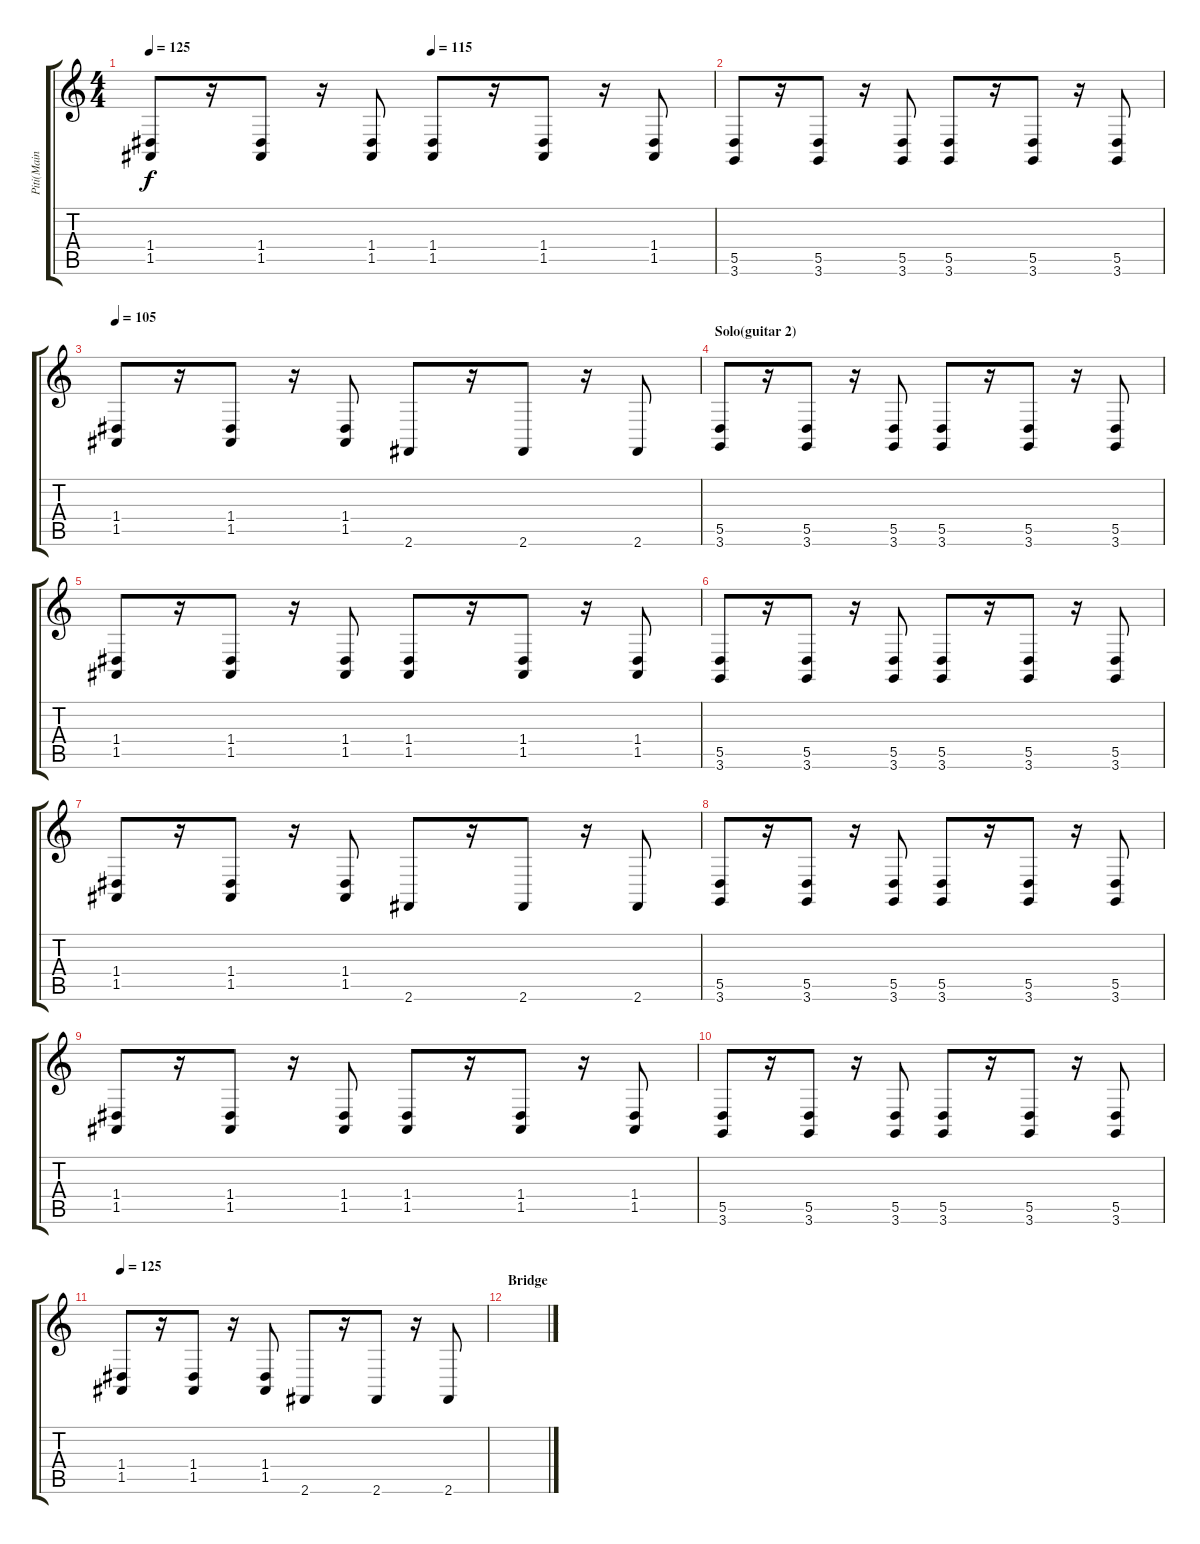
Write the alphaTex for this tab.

\track ("Piti(Main Keyboard)" "Piti(Main ") {instrument harpsichord}
\staff {score tabs}
\tuning (E4 B3 G3 D3 A2 E2) {hide}
\ts (4 4)
\tempo 125
\tempo (115 0.5)
\clef g2
\ks c
(1.4 1.5).8{dy f} r.16 (1.4 1.5).8 r.16 (1.4 1.5).8 (1.4 1.5).8 r.16 (1.4 1.5).8 r.16 (1.4 1.5).8 |
(5.5 3.6).8 r.16 (5.5 3.6).8 r.16 (5.5 3.6).8 (5.5 3.6).8 r.16 (5.5 3.6).8 r.16 (5.5 3.6).8 |
\tempo 105
(1.4 1.5).8 r.16 (1.4 1.5).8 r.16 (1.4 1.5).8 2.6.8 r.16 2.6.8 r.16 2.6.8 |
\section ("" "Solo(guitar 2)")
(5.5 3.6).8{volume 12 balance 8} r.16 (5.5 3.6).8 r.16 (5.5 3.6).8 (5.5 3.6).8 r.16 (5.5 3.6).8 r.16 (5.5 3.6).8 |
(1.4 1.5).8 r.16 (1.4 1.5).8 r.16 (1.4 1.5).8 (1.4 1.5).8 r.16 (1.4 1.5).8 r.16 (1.4 1.5).8 |
(5.5 3.6).8 r.16 (5.5 3.6).8 r.16 (5.5 3.6).8 (5.5 3.6).8 r.16 (5.5 3.6).8 r.16 (5.5 3.6).8 |
(1.4 1.5).8 r.16 (1.4 1.5).8 r.16 (1.4 1.5).8 2.6.8 r.16 2.6.8 r.16 2.6.8 |
(5.5 3.6).8 r.16 (5.5 3.6).8 r.16 (5.5 3.6).8 (5.5 3.6).8 r.16 (5.5 3.6).8 r.16 (5.5 3.6).8 |
(1.4 1.5).8 r.16 (1.4 1.5).8 r.16 (1.4 1.5).8 (1.4 1.5).8 r.16 (1.4 1.5).8 r.16 (1.4 1.5).8 |
(5.5 3.6).8 r.16 (5.5 3.6).8 r.16 (5.5 3.6).8 (5.5 3.6).8 r.16 (5.5 3.6).8 r.16 (5.5 3.6).8 |
\tempo 125
(1.4 1.5).8 r.16 (1.4 1.5).8 r.16 (1.4 1.5).8 2.6.8 r.16 2.6.8 r.16 2.6.8 |
\section ("" "Bridge")
